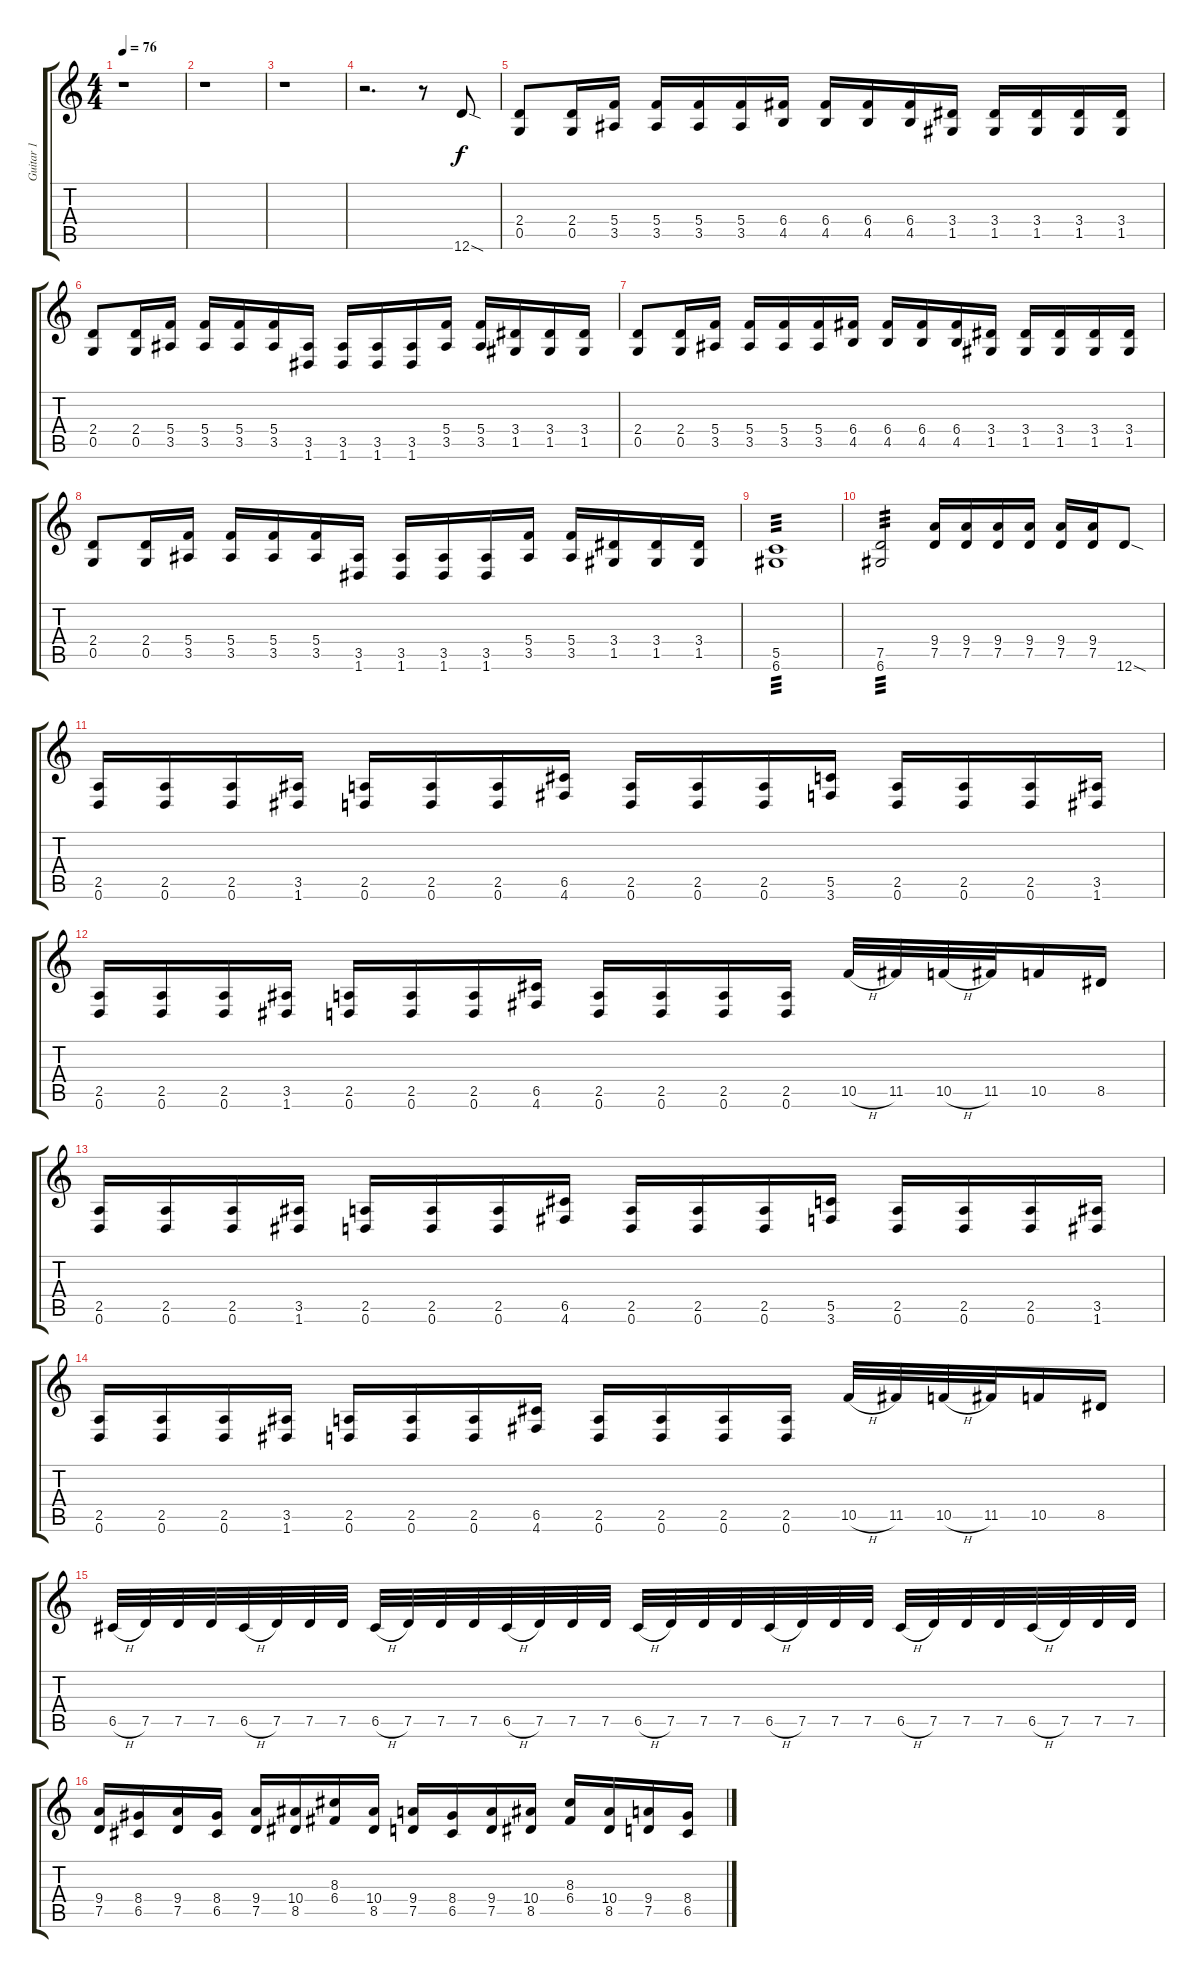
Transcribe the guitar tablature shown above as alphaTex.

\track ("Guitar 1" "Guitar 1") {instrument overdrivenguitar}
\staff {score tabs}
\tuning (D4 A3 F3 C3 G2 D2) {hide}
\ts (4 4)
\tempo 76
\clef g2
\ks c
r.1{dy f instrument overdrivenguitar} |
r.1 |
r.1 |
r.2{d} r.8 12.6{sod}.8 |
\section ("" "")
(2.4 0.5).8 (2.4 0.5).16 (5.4 3.5).16 (5.4 3.5).16 (5.4 3.5).16 (5.4 3.5).16 (6.4 4.5).16 (6.4 4.5).16 (6.4 4.5).16 (6.4 4.5).16 (3.4 1.5).16 (3.4 1.5).16 (3.4 1.5).16 (3.4 1.5).16 (3.4 1.5).16 |
(2.4 0.5).8 (2.4 0.5).16 (5.4 3.5).16 (5.4 3.5).16 (5.4 3.5).16 (5.4 3.5).16 (3.5 1.6).16 (3.5 1.6).16 (3.5 1.6).16 (3.5 1.6).16 (5.4 3.5).16 (5.4 3.5).16 (3.4 1.5).16 (3.4 1.5).16 (3.4 1.5).16 |
(2.4 0.5).8 (2.4 0.5).16 (5.4 3.5).16 (5.4 3.5).16 (5.4 3.5).16 (5.4 3.5).16 (6.4 4.5).16 (6.4 4.5).16 (6.4 4.5).16 (6.4 4.5).16 (3.4 1.5).16 (3.4 1.5).16 (3.4 1.5).16 (3.4 1.5).16 (3.4 1.5).16 |
(2.4 0.5).8 (2.4 0.5).16 (5.4 3.5).16 (5.4 3.5).16 (5.4 3.5).16 (5.4 3.5).16 (3.5 1.6).16 (3.5 1.6).16 (3.5 1.6).16 (3.5 1.6).16 (5.4 3.5).16 (5.4 3.5).16 (3.4 1.5).16 (3.4 1.5).16 (3.4 1.5).16 |
\section ("" "")
(5.5 6.6).1{tp 3} |
(7.5 6.6).2{tp 3} (9.4 7.5).16 (9.4 7.5).16 (9.4 7.5).16 (9.4 7.5).16 (9.4 7.5).16 (9.4 7.5).16 12.6{sod}.8 |
\section ("" "")
(2.5 0.6).16 (2.5 0.6).16 (2.5 0.6).16 (3.5 1.6).16 (2.5 0.6).16 (2.5 0.6).16 (2.5 0.6).16 (6.5 4.6).16 (2.5 0.6).16 (2.5 0.6).16 (2.5 0.6).16 (5.5 3.6).16 (2.5 0.6).16 (2.5 0.6).16 (2.5 0.6).16 (3.5 1.6).16 |
(2.5 0.6).16 (2.5 0.6).16 (2.5 0.6).16 (3.5 1.6).16 (2.5 0.6).16 (2.5 0.6).16 (2.5 0.6).16 (6.5 4.6).16 (2.5 0.6).16 (2.5 0.6).16 (2.5 0.6).16 (2.5 0.6).16 10.5{h}.32 11.5.32 10.5{h}.32 11.5.32 10.5.16 8.5.16 |
(2.5 0.6).16 (2.5 0.6).16 (2.5 0.6).16 (3.5 1.6).16 (2.5 0.6).16 (2.5 0.6).16 (2.5 0.6).16 (6.5 4.6).16 (2.5 0.6).16 (2.5 0.6).16 (2.5 0.6).16 (5.5 3.6).16 (2.5 0.6).16 (2.5 0.6).16 (2.5 0.6).16 (3.5 1.6).16 |
(2.5 0.6).16 (2.5 0.6).16 (2.5 0.6).16 (3.5 1.6).16 (2.5 0.6).16 (2.5 0.6).16 (2.5 0.6).16 (6.5 4.6).16 (2.5 0.6).16 (2.5 0.6).16 (2.5 0.6).16 (2.5 0.6).16 10.5{h}.32 11.5.32 10.5{h}.32 11.5.32 10.5.16 8.5.16 |
\section ("" "")
6.5{h}.32 7.5.32 7.5.32 7.5.32 6.5{h}.32 7.5.32 7.5.32 7.5.32 6.5{h}.32 7.5.32 7.5.32 7.5.32 6.5{h}.32 7.5.32 7.5.32 7.5.32 6.5{h}.32 7.5.32 7.5.32 7.5.32 6.5{h}.32 7.5.32 7.5.32 7.5.32 6.5{h}.32 7.5.32 7.5.32 7.5.32 6.5{h}.32 7.5.32 7.5.32 7.5.32 |
(9.4 7.5).16 (8.4 6.5).16 (9.4 7.5).16 (8.4 6.5).16 (9.4 7.5).16 (10.4 8.5).16 (8.3 6.4).16 (10.4 8.5).16 (9.4 7.5).16 (8.4 6.5).16 (9.4 7.5).16 (10.4 8.5).16 (8.3 6.4).16 (10.4 8.5).16 (9.4 7.5).16 (8.4 6.5).16
